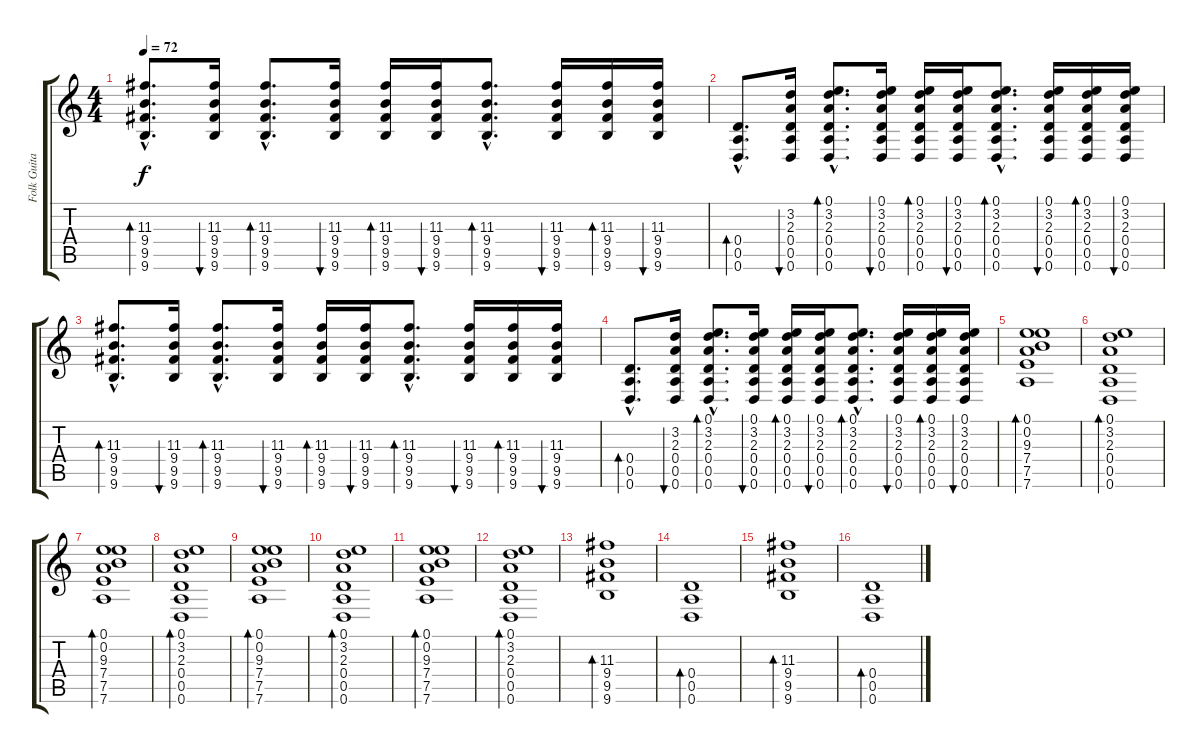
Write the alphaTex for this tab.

\track ("Folk Guitar (drop D)" "Folk Guita") {instrument acousticguitarsteel}
\staff {score tabs}
\tuning (E4 B3 G3 D3 A2 D2) {hide}
\ts (4 4)
\tempo 72
\clef g2
\ks c
(11.3{hac} 9.4{hac} 9.5{hac} 9.6{hac}).8{d bd 60 dy f volume 7} (11.3 9.4 9.5 9.6).16{bu 30} (11.3{hac} 9.4{hac} 9.5{hac} 9.6{hac}).8{d bd 30} (11.3 9.4 9.5 9.6).16{bu 30} (11.3 9.4 9.5 9.6).16{bd 30} (11.3 9.4 9.5 9.6).16{bu 30} (11.3{hac} 9.4{hac} 9.5{hac} 9.6{hac}).8{d bd 30} (11.3 9.4 9.5 9.6).16{bu 30} (11.3 9.4 9.5 9.6).16{bd 30} (11.3 9.4 9.5 9.6).16{bu 30} |
(0.4{hac} 0.5{hac} 0.6{hac}).8{d bd 60} (3.2 2.3 0.4 0.5 0.6).16{bu 30} (0.1{hac} 3.2{hac} 2.3{hac} 0.4{hac} 0.5{hac} 0.6{hac}).8{d bd 30} (0.1 3.2 2.3 0.4 0.5 0.6).16{bu 30} (0.1 3.2 2.3 0.4 0.5 0.6).16{bd 30} (0.1 3.2 2.3 0.4 0.5 0.6).16{bu 30} (0.1{hac} 3.2{hac} 2.3{hac} 0.4{hac} 0.5{hac} 0.6{hac}).8{d bd 30} (0.1 3.2 2.3 0.4 0.5 0.6).16{bu 30} (0.1 3.2 2.3 0.4 0.5 0.6).16{bd 30} (0.1 3.2 2.3 0.4 0.5 0.6).16{bu 30} |
(11.3{hac} 9.4{hac} 9.5{hac} 9.6{hac}).8{d bd 60 volume 7} (11.3 9.4 9.5 9.6).16{bu 30} (11.3{hac} 9.4{hac} 9.5{hac} 9.6{hac}).8{d bd 30} (11.3 9.4 9.5 9.6).16{bu 30} (11.3 9.4 9.5 9.6).16{bd 30} (11.3 9.4 9.5 9.6).16{bu 30} (11.3{hac} 9.4{hac} 9.5{hac} 9.6{hac}).8{d bd 30} (11.3 9.4 9.5 9.6).16{bu 30} (11.3 9.4 9.5 9.6).16{bd 30} (11.3 9.4 9.5 9.6).16{bu 30} |
(0.4{hac} 0.5{hac} 0.6{hac}).8{d bd 60} (3.2 2.3 0.4 0.5 0.6).16{bu 30} (0.1{hac} 3.2{hac} 2.3{hac} 0.4{hac} 0.5{hac} 0.6{hac}).8{d bd 30} (0.1 3.2 2.3 0.4 0.5 0.6).16{bu 30} (0.1 3.2 2.3 0.4 0.5 0.6).16{bd 30} (0.1 3.2 2.3 0.4 0.5 0.6).16{bu 30} (0.1{hac} 3.2{hac} 2.3{hac} 0.4{hac} 0.5{hac} 0.6{hac}).8{d bd 30} (0.1 3.2 2.3 0.4 0.5 0.6).16{bu 30} (0.1 3.2 2.3 0.4 0.5 0.6).16{bd 30} (0.1 3.2 2.3 0.4 0.5 0.6).16{bu 30} |
(0.1 0.2 9.3 7.4 7.5 7.6).1{bd 240 volume 10} |
(0.1 3.2 2.3 0.4 0.5 0.6).1{bd 240} |
(0.1 0.2 9.3 7.4 7.5 7.6).1{bd 240} |
(0.1 3.2 2.3 0.4 0.5 0.6).1{bd 240} |
(0.1 0.2 9.3 7.4 7.5 7.6).1{bd 240 volume 10} |
(0.1 3.2 2.3 0.4 0.5 0.6).1{bd 240} |
(0.1 0.2 9.3 7.4 7.5 7.6).1{bd 240 volume 10} |
(0.1 3.2 2.3 0.4 0.5 0.6).1{bd 240} |
(11.3 9.4 9.5 9.6).1{bd 240} |
(0.4 0.5 0.6).1{bd 120} |
(11.3 9.4 9.5 9.6).1{bd 240} |
(0.4 0.5 0.6).1{bd 120}
